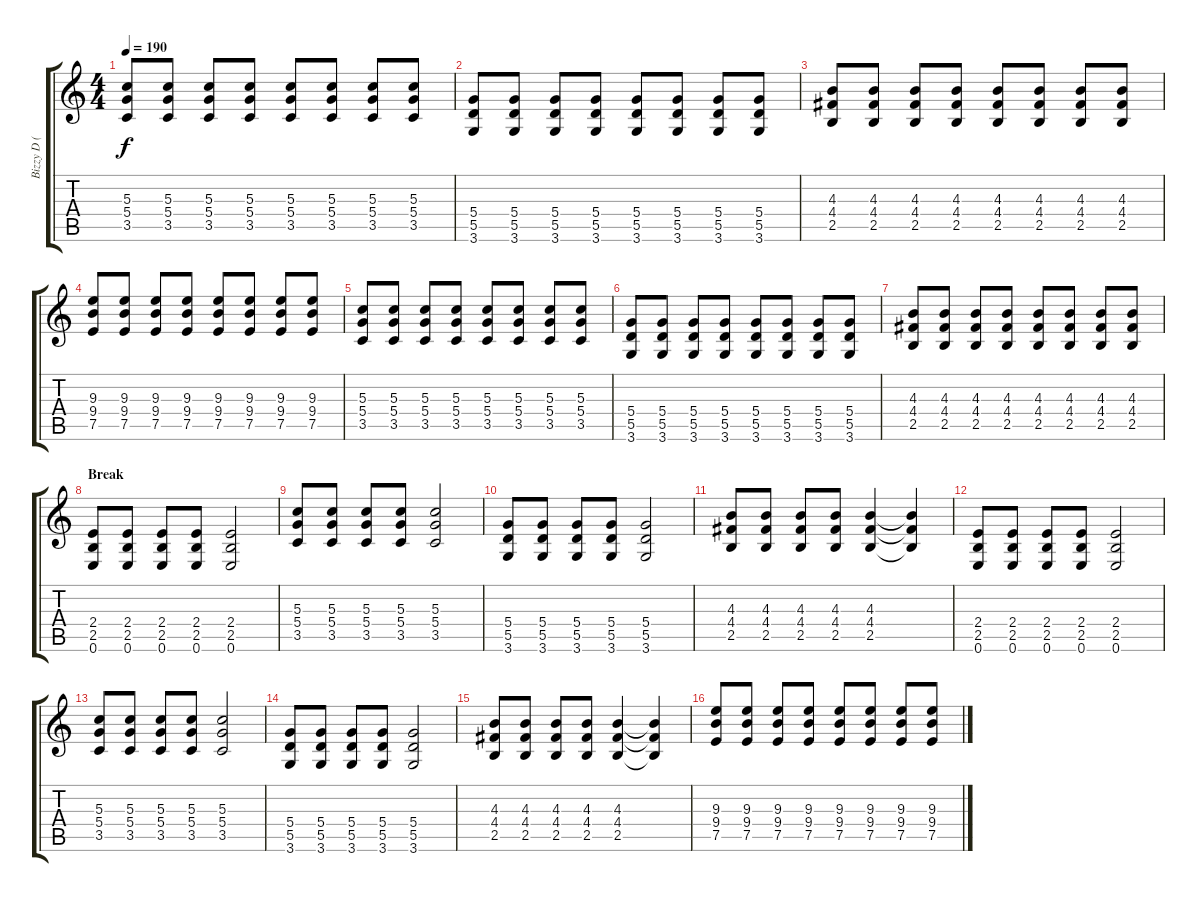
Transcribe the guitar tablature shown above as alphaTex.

\track ("Bizzy D ( Rythm Guitar )" "Bizzy D ( ") {instrument electricguitarclean}
\staff {score tabs}
\tuning (E4 B3 G3 D3 A2 E2) {hide}
\ts (4 4)
\tempo 190
\clef g2
\ks c
(5.3 5.4 3.5).8{dy f} (5.3 5.4 3.5).8 (5.3 5.4 3.5).8 (5.3 5.4 3.5).8 (5.3 5.4 3.5).8 (5.3 5.4 3.5).8 (5.3 5.4 3.5).8 (5.3 5.4 3.5).8 |
(5.4 5.5 3.6).8 (5.4 5.5 3.6).8 (5.4 5.5 3.6).8 (5.4 5.5 3.6).8 (5.4 5.5 3.6).8 (5.4 5.5 3.6).8 (5.4 5.5 3.6).8 (5.4 5.5 3.6).8 |
(4.3 4.4 2.5).8 (4.3 4.4 2.5).8 (4.3 4.4 2.5).8 (4.3 4.4 2.5).8 (4.3 4.4 2.5).8 (4.3 4.4 2.5).8 (4.3 4.4 2.5).8 (4.3 4.4 2.5).8 |
(9.3 9.4 7.5).8{instrument distortionguitar} (9.3 9.4 7.5).8 (9.3 9.4 7.5).8 (9.3 9.4 7.5).8 (9.3 9.4 7.5).8 (9.3 9.4 7.5).8 (9.3 9.4 7.5).8 (9.3 9.4 7.5).8 |
(5.3 5.4 3.5).8 (5.3 5.4 3.5).8 (5.3 5.4 3.5).8 (5.3 5.4 3.5).8 (5.3 5.4 3.5).8 (5.3 5.4 3.5).8 (5.3 5.4 3.5).8 (5.3 5.4 3.5).8 |
(5.4 5.5 3.6).8 (5.4 5.5 3.6).8 (5.4 5.5 3.6).8 (5.4 5.5 3.6).8 (5.4 5.5 3.6).8 (5.4 5.5 3.6).8 (5.4 5.5 3.6).8 (5.4 5.5 3.6).8 |
(4.3 4.4 2.5).8 (4.3 4.4 2.5).8 (4.3 4.4 2.5).8 (4.3 4.4 2.5).8 (4.3 4.4 2.5).8 (4.3 4.4 2.5).8 (4.3 4.4 2.5).8 (4.3 4.4 2.5).8 |
\section ("" "Break")
(2.4 2.5 0.6).8 (2.4 2.5 0.6).8 (2.4 2.5 0.6).8 (2.4 2.5 0.6).8 (2.4 2.5 0.6).2 |
(5.3 5.4 3.5).8 (5.3 5.4 3.5).8 (5.3 5.4 3.5).8 (5.3 5.4 3.5).8 (5.3 5.4 3.5).2 |
(5.4 5.5 3.6).8 (5.4 5.5 3.6).8 (5.4 5.5 3.6).8 (5.4 5.5 3.6).8 (5.4 5.5 3.6).2 |
(4.3 4.4 2.5).8 (4.3 4.4 2.5).8 (4.3 4.4 2.5).8 (4.3 4.4 2.5).8 (4.3 4.4 2.5).4 (4.3{t} 4.4{t} 2.5{t}).4 |
(2.4 2.5 0.6).8 (2.4 2.5 0.6).8 (2.4 2.5 0.6).8 (2.4 2.5 0.6).8 (2.4 2.5 0.6).2 |
(5.3 5.4 3.5).8 (5.3 5.4 3.5).8 (5.3 5.4 3.5).8 (5.3 5.4 3.5).8 (5.3 5.4 3.5).2 |
(5.4 5.5 3.6).8 (5.4 5.5 3.6).8 (5.4 5.5 3.6).8 (5.4 5.5 3.6).8 (5.4 5.5 3.6).2 |
(4.3 4.4 2.5).8 (4.3 4.4 2.5).8 (4.3 4.4 2.5).8 (4.3 4.4 2.5).8 (4.3 4.4 2.5).4 (4.3{t} 4.4{t} 2.5{t}).4 |
(9.3 9.4 7.5).8 (9.3 9.4 7.5).8 (9.3 9.4 7.5).8 (9.3 9.4 7.5).8 (9.3 9.4 7.5).8 (9.3 9.4 7.5).8 (9.3 9.4 7.5).8 (9.3 9.4 7.5).8
